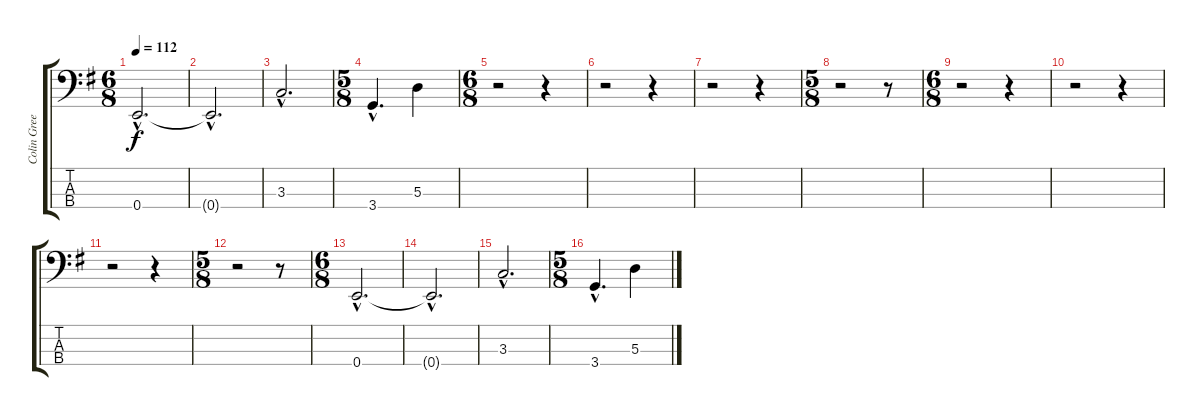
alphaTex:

\track ("Colin Greenwood" "Colin Gree") {instrument electricbassfinger}
\staff {score tabs}
\tuning (G2 D2 A1 E1) {hide}
\ts (6 8)
\tempo 112
\clef f4
\ks g
0.4{hac}.2{d dy f} |
0.4{hac t}.2{d} |
3.3{hac}.2{d} |
\ts (5 8)
3.4{hac}.4{d} 5.3.4 |
\ts (6 8)
r.2 r.4 |
r.2 r.4 |
r.2 r.4 |
\ts (5 8)
r.2 r.8 |
\ts (6 8)
r.2 r.4 |
r.2 r.4 |
r.2 r.4 |
\ts (5 8)
r.2 r.8 |
\ts (6 8)
0.4{hac}.2{d} |
0.4{hac t}.2{d} |
3.3{hac}.2{d} |
\ts (5 8)
3.4{hac}.4{d} 5.3.4
